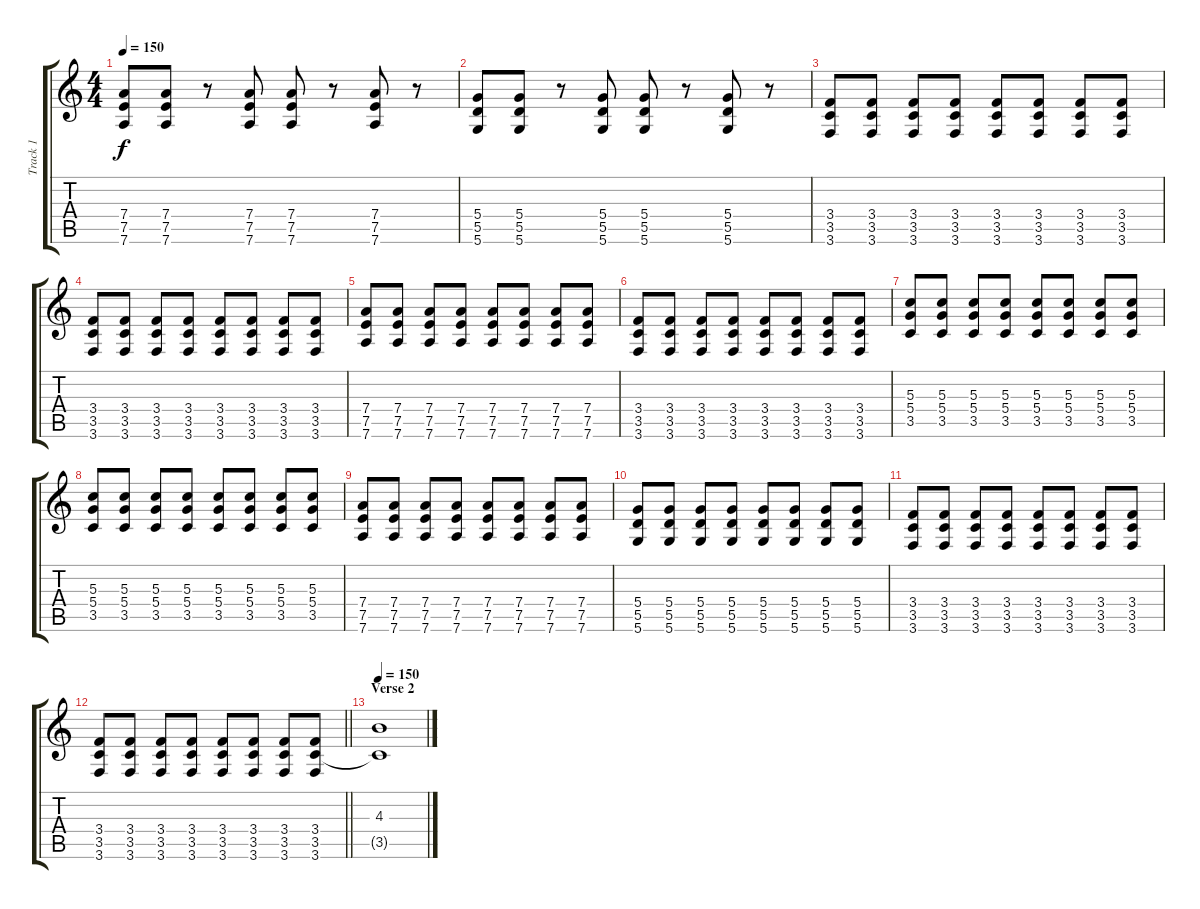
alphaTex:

\track ("Track 1" "Track 1") {instrument overdrivenguitar}
\staff {score tabs}
\tuning (E4 B3 G3 D3 A2 D2) {hide}
\ts (4 4)
\tempo 150
\clef g2
\ks c
(7.4 7.5 7.6).8{dy f} (7.4 7.5 7.6).8 r.8 (7.4 7.5 7.6).8 (7.4 7.5 7.6).8 r.8 (7.4 7.5 7.6).8 r.8 |
(5.4 5.5 5.6).8 (5.4 5.5 5.6).8 r.8 (5.4 5.5 5.6).8 (5.4 5.5 5.6).8 r.8 (5.4 5.5 5.6).8 r.8 |
(3.4 3.5 3.6).8 (3.4 3.5 3.6).8 (3.4 3.5 3.6).8 (3.4 3.5 3.6).8 (3.4 3.5 3.6).8 (3.4 3.5 3.6).8 (3.4 3.5 3.6).8 (3.4 3.5 3.6).8 |
(3.4 3.5 3.6).8 (3.4 3.5 3.6).8 (3.4 3.5 3.6).8 (3.4 3.5 3.6).8 (3.4 3.5 3.6).8 (3.4 3.5 3.6).8 (3.4 3.5 3.6).8 (3.4 3.5 3.6).8 |
(7.4 7.5 7.6).8 (7.4 7.5 7.6).8 (7.4 7.5 7.6).8 (7.4 7.5 7.6).8 (7.4 7.5 7.6).8 (7.4 7.5 7.6).8 (7.4 7.5 7.6).8 (7.4 7.5 7.6).8 |
(3.4 3.5 3.6).8 (3.4 3.5 3.6).8 (3.4 3.5 3.6).8 (3.4 3.5 3.6).8 (3.4 3.5 3.6).8 (3.4 3.5 3.6).8 (3.4 3.5 3.6).8 (3.4 3.5 3.6).8 |
(5.3 5.4 3.5).8 (5.3 5.4 3.5).8 (5.3 5.4 3.5).8 (5.3 5.4 3.5).8 (5.3 5.4 3.5).8 (5.3 5.4 3.5).8 (5.3 5.4 3.5).8 (5.3 5.4 3.5).8 |
(5.3 5.4 3.5).8 (5.3 5.4 3.5).8 (5.3 5.4 3.5).8 (5.3 5.4 3.5).8 (5.3 5.4 3.5).8 (5.3 5.4 3.5).8 (5.3 5.4 3.5).8 (5.3 5.4 3.5).8 |
(7.4 7.5 7.6).8 (7.4 7.5 7.6).8 (7.4 7.5 7.6).8 (7.4 7.5 7.6).8 (7.4 7.5 7.6).8 (7.4 7.5 7.6).8 (7.4 7.5 7.6).8 (7.4 7.5 7.6).8 |
(5.4 5.5 5.6).8 (5.4 5.5 5.6).8 (5.4 5.5 5.6).8 (5.4 5.5 5.6).8 (5.4 5.5 5.6).8 (5.4 5.5 5.6).8 (5.4 5.5 5.6).8 (5.4 5.5 5.6).8 |
(3.4 3.5 3.6).8 (3.4 3.5 3.6).8 (3.4 3.5 3.6).8 (3.4 3.5 3.6).8 (3.4 3.5 3.6).8 (3.4 3.5 3.6).8 (3.4 3.5 3.6).8 (3.4 3.5 3.6).8 |
\barLineRight lightlight
(3.4 3.5 3.6).8 (3.4 3.5 3.6).8 (3.4 3.5 3.6).8 (3.4 3.5 3.6).8 (3.4 3.5 3.6).8 (3.4 3.5 3.6).8 (3.4 3.5 3.6).8 (3.4 3.5 3.6).8 |
\section ("" "Verse 2")
\tempo 120
\tempo 150
(4.3 3.5{t}).1
